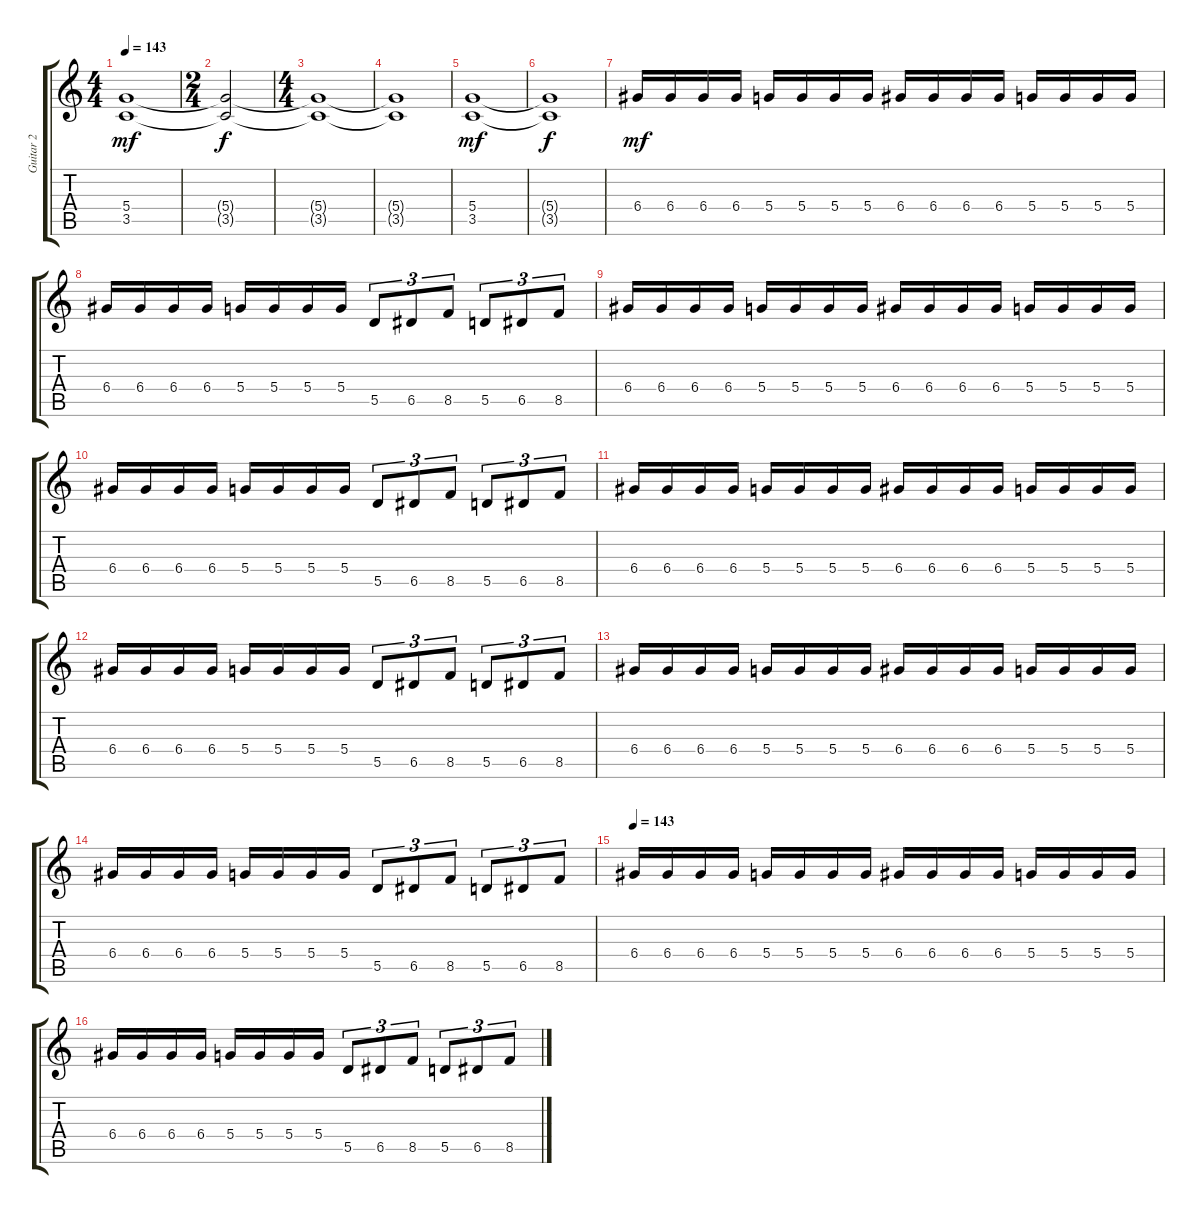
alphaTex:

\track ("Guitar 2" "Guitar 2") {instrument overdrivenguitar}
\staff {score tabs}
\tuning (E4 B3 G3 D3 A2 E2) {hide}
\ts (4 4)
\tempo 143
\clef g2
\ks c
(5.4 3.5).1{dy mf} |
\ts (2 4)
(5.4{t} 3.5{t}).2{dy f} |
\ts (4 4)
(5.4{t} 3.5{t}).1 |
(5.4{t} 3.5{t}).1 |
(5.4 3.5).1{dy mf} |
(5.4{t} 3.5{t}).1{dy f} |
6.4.16{dy mf} 6.4.16 6.4.16 6.4.16 5.4.16 5.4.16 5.4.16 5.4.16 6.4.16 6.4.16 6.4.16 6.4.16 5.4.16 5.4.16 5.4.16 5.4.16 |
6.4.16 6.4.16 6.4.16 6.4.16 5.4.16 5.4.16 5.4.16 5.4.16 5.5.8{tu (3 2)} 6.5.8{tu (3 2)} 8.5.8{tu (3 2)} 5.5.8{tu (3 2)} 6.5.8{tu (3 2)} 8.5.8{tu (3 2)} |
6.4.16 6.4.16 6.4.16 6.4.16 5.4.16 5.4.16 5.4.16 5.4.16 6.4.16 6.4.16 6.4.16 6.4.16 5.4.16 5.4.16 5.4.16 5.4.16 |
6.4.16 6.4.16 6.4.16 6.4.16 5.4.16 5.4.16 5.4.16 5.4.16 5.5.8{tu (3 2)} 6.5.8{tu (3 2)} 8.5.8{tu (3 2)} 5.5.8{tu (3 2)} 6.5.8{tu (3 2)} 8.5.8{tu (3 2)} |
6.4.16 6.4.16 6.4.16 6.4.16 5.4.16 5.4.16 5.4.16 5.4.16 6.4.16 6.4.16 6.4.16 6.4.16 5.4.16 5.4.16 5.4.16 5.4.16 |
6.4.16 6.4.16 6.4.16 6.4.16 5.4.16 5.4.16 5.4.16 5.4.16 5.5.8{tu (3 2)} 6.5.8{tu (3 2)} 8.5.8{tu (3 2)} 5.5.8{tu (3 2)} 6.5.8{tu (3 2)} 8.5.8{tu (3 2)} |
6.4.16 6.4.16 6.4.16 6.4.16 5.4.16 5.4.16 5.4.16 5.4.16 6.4.16 6.4.16 6.4.16 6.4.16 5.4.16 5.4.16 5.4.16 5.4.16 |
6.4.16 6.4.16 6.4.16 6.4.16 5.4.16 5.4.16 5.4.16 5.4.16 5.5.8{tu (3 2)} 6.5.8{tu (3 2)} 8.5.8{tu (3 2)} 5.5.8{tu (3 2)} 6.5.8{tu (3 2)} 8.5.8{tu (3 2)} |
\tempo 143
6.4.16 6.4.16 6.4.16 6.4.16 5.4.16 5.4.16 5.4.16 5.4.16 6.4.16 6.4.16 6.4.16 6.4.16 5.4.16 5.4.16 5.4.16 5.4.16 |
6.4.16 6.4.16 6.4.16 6.4.16 5.4.16 5.4.16 5.4.16 5.4.16 5.5.8{tu (3 2)} 6.5.8{tu (3 2)} 8.5.8{tu (3 2)} 5.5.8{tu (3 2)} 6.5.8{tu (3 2)} 8.5.8{tu (3 2)}
